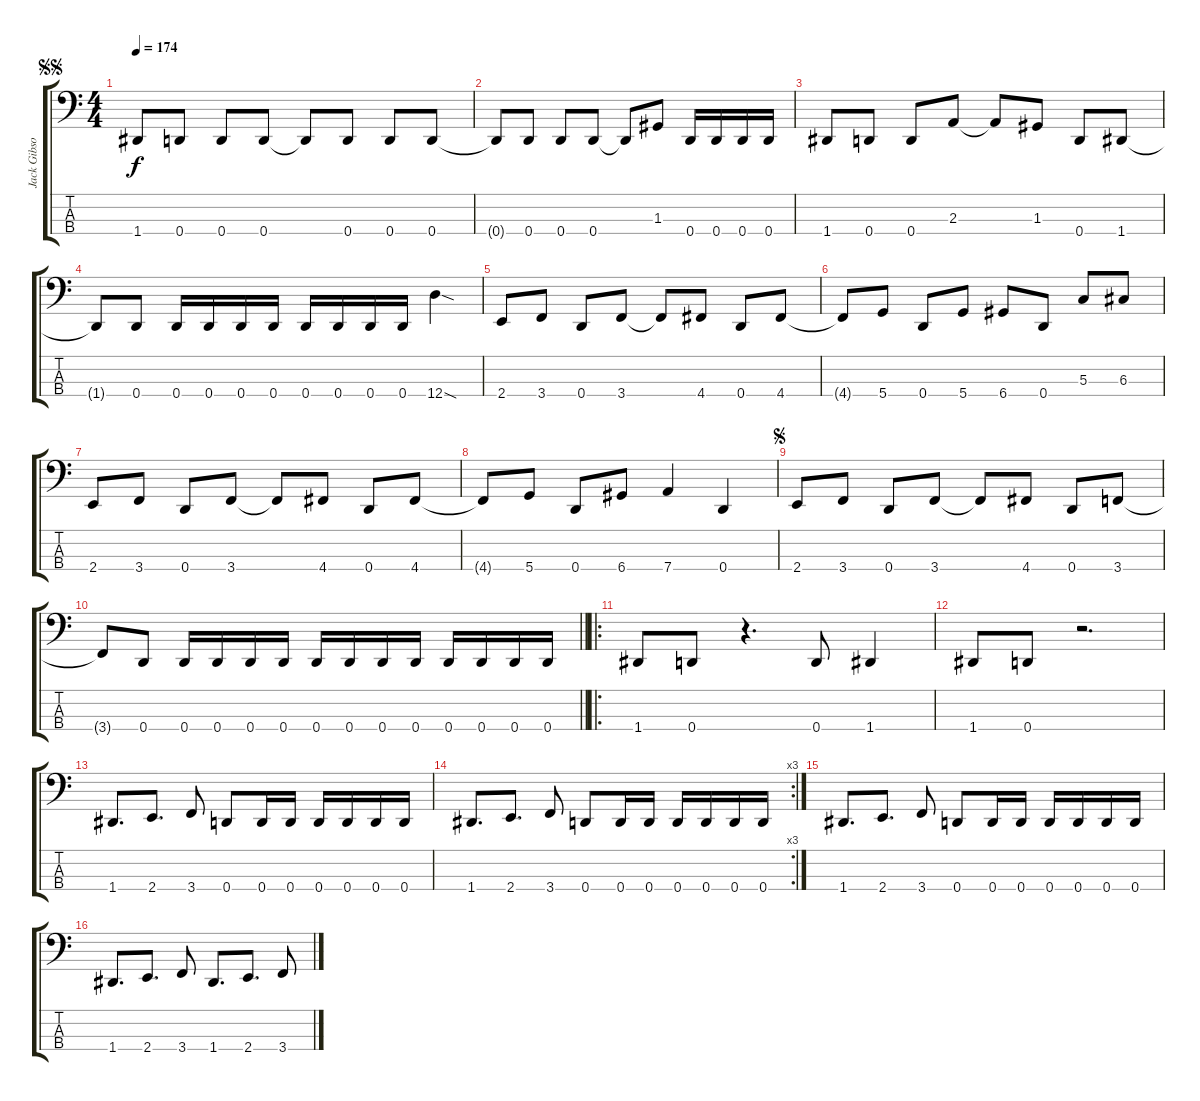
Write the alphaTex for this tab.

\track ("Jack Gibson" "Jack Gibso") {instrument electricbassfinger}
\staff {score tabs}
\tuning (F2 C2 G1 D1) {hide}
\ts (4 4)
\jump segnosegno
\tempo 174
\clef f4
\ks c
1.4.8{dy f} 0.4.8 0.4.8 0.4.8 0.4{t}.8 0.4.8 0.4.8 0.4.8 |
0.4{t}.8 0.4.8 0.4.8 0.4.8 0.4{t}.8 1.3.8 0.4.16 0.4.16 0.4.16 0.4.16 |
1.4.8 0.4.8 0.4.8 2.3.8 2.3{t}.8 1.3.8 0.4.8 1.4.8 |
1.4{t}.8 0.4.8 0.4.16 0.4.16 0.4.16 0.4.16 0.4.16 0.4.16 0.4.16 0.4.16 12.4{sod}.4 |
2.4.8 3.4.8 0.4.8 3.4.8 3.4{t}.8 4.4.8 0.4.8 4.4.8 |
4.4{t}.8 5.4.8 0.4.8 5.4.8 6.4.8 0.4.8 5.3.8 6.3.8 |
2.4.8 3.4.8 0.4.8 3.4.8 3.4{t}.8 4.4.8 0.4.8 4.4.8 |
4.4{t}.8 5.4.8 0.4.8 6.4.8 7.4.4 0.4.4 |
\jump segno
2.4.8 3.4.8 0.4.8 3.4.8 3.4{t}.8 4.4.8 0.4.8 3.4.8 |
\barLineRight lightlight
3.4{t}.8 0.4.8 0.4.16 0.4.16 0.4.16 0.4.16 0.4.16 0.4.16 0.4.16 0.4.16 0.4.16 0.4.16 0.4.16 0.4.16 |
\ro
1.4.8 0.4.8 r.4{d} 0.4.8 1.4.4 |
1.4.8 0.4.8 r.2{d} |
1.4.8{d} 2.4.8{d} 3.4.8 0.4.8 0.4.16 0.4.16 0.4.16 0.4.16 0.4.16 0.4.16 |
\rc 3
1.4.8{d} 2.4.8{d} 3.4.8 0.4.8 0.4.16 0.4.16 0.4.16 0.4.16 0.4.16 0.4.16 |
1.4.8{d} 2.4.8{d} 3.4.8 0.4.8 0.4.16 0.4.16 0.4.16 0.4.16 0.4.16 0.4.16 |
1.4.8{d} 2.4.8{d} 3.4.8 1.4.8{d} 2.4.8{d} 3.4.8
